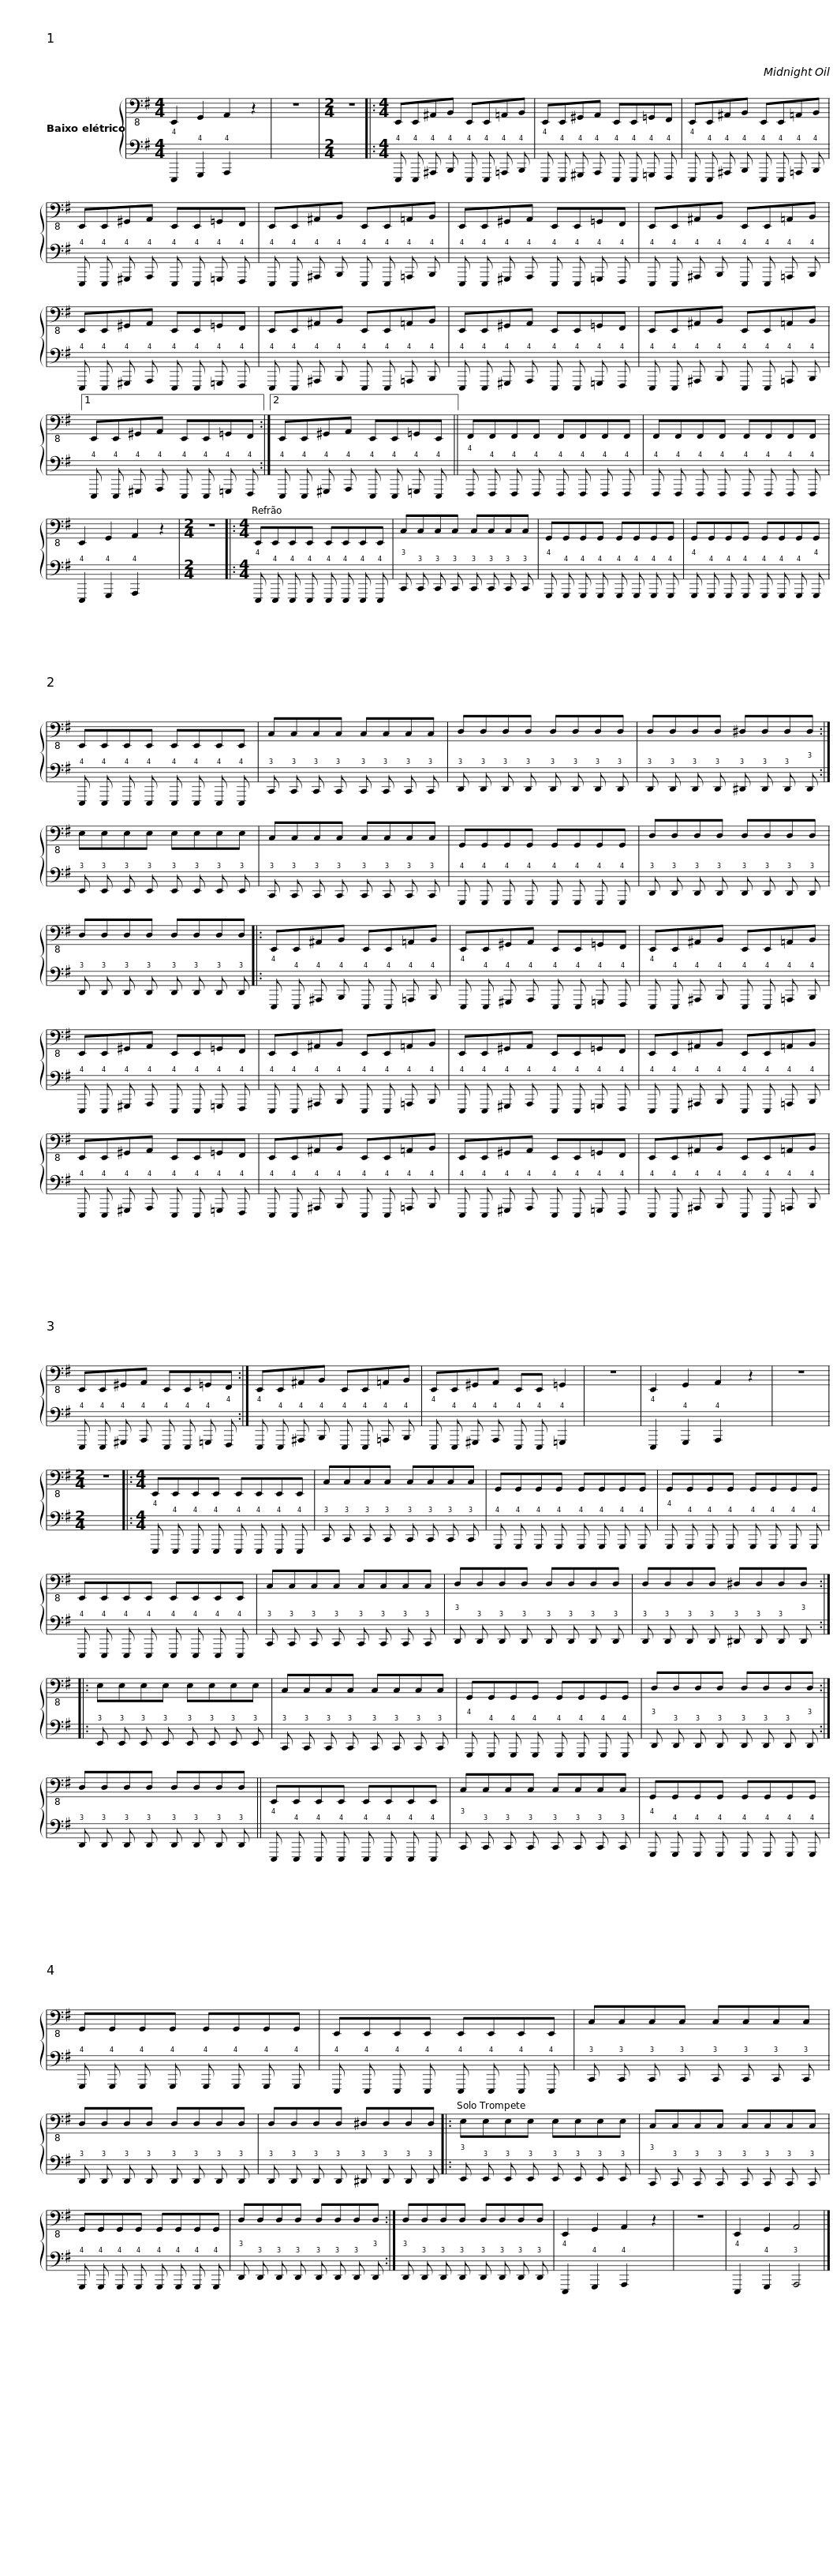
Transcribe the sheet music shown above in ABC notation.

X:1
%%score { 1 | 2 }
L:1/8
M:4/4
I:linebreak $
K:G
V:1 bass-8
V:2 tab stafflines=4 strings="E1,A1,D2,G2 nostems "
V:1
 E,,2 G,,2 A,,2 z2 | z8 |[M:2/4] z4 |:[M:4/4] E,,E,,^A,,B,, E,,E,,=A,,B,, | E,,E,,^G,,A,, E,,E,,=G,,F,, | %5
 E,,E,,^A,,B,, E,,E,,=A,,B,, |$ E,,E,,^G,,A,, E,,E,,=G,,F,, | E,,E,,^A,,B,, E,,E,,=A,,B,, | E,,E,,^G,,A,, E,,E,,=G,,F,, | E,,E,,^A,,B,, E,,E,,=A,,B,, |$ %10
 E,,E,,^G,,A,, E,,E,,=G,,F,, | E,,E,,^A,,B,, E,,E,,=A,,B,, | E,,E,,^G,,A,, E,,E,,=G,,F,, | E,,E,,^A,,B,, E,,E,,=A,,B,, |1$ E,,E,,^G,,A,, E,,E,,=G,,F,, :|2 %15
 E,,E,,^G,,A,, E,,E,,=G,,E,, || F,,F,,F,,F,, F,,F,,F,,F,, | F,,F,,F,,F,, F,,F,,F,,F,, | E,,2 G,,2 A,,2 z2 |$[M:2/4] z4 |:$ %20
[M:4/4] E,,E,,E,,E,, E,,E,,E,,E,, | C,C,C,C, C,C,C,C, | G,,G,,G,,G,, G,,G,,G,,G,, | G,,G,,G,,G,, G,,G,,G,,G,, |$ E,,E,,E,,E,, E,,E,,E,,E,, | %25
 C,C,C,C, C,C,C,C, | D,D,D,D, D,D,D,D, | D,D,D,D, ^D,D,D,D, :|$ E,E,E,E, E,E,E,E, | C,C,C,C, C,C,C,C, | %30
 G,,G,,G,,G,, G,,G,,G,,G,, | D,D,D,D, D,D,D,D, | D,D,D,D, D,D,D,D, |:$ E,,E,,^A,,B,, E,,E,,=A,,B,, | E,,E,,^G,,A,, E,,E,,=G,,F,, | %35
 E,,E,,^A,,B,, E,,E,,=A,,B,, | E,,E,,^G,,A,, E,,E,,=G,,F,, |$ E,,E,,^A,,B,, E,,E,,=A,,B,, | E,,E,,^G,,A,, E,,E,,=G,,F,, | E,,E,,^A,,B,, E,,E,,=A,,B,, | %40
 E,,E,,^G,,A,, E,,E,,=G,,F,, |$ E,,E,,^A,,B,, E,,E,,=A,,B,, | E,,E,,^G,,A,, E,,E,,=G,,F,, | E,,E,,^A,,B,, E,,E,,=A,,B,, | E,,E,,^G,,A,, E,,E,,=G,,F,, :|$ %45
 E,,E,,^A,,B,, E,,E,,=A,,B,, | E,,E,,^G,,A,, E,,E,, =G,,2 | z8 | E,,2 G,,2 A,,2 z2 | z8 | %50
[M:2/4] z4 |:$[M:4/4] E,,E,,E,,E,, E,,E,,E,,E,, | C,C,C,C, C,C,C,C, | G,,G,,G,,G,, G,,G,,G,,G,, | G,,G,,G,,G,, G,,G,,G,,G,, |$ %55
 E,,E,,E,,E,, E,,E,,E,,E,, | C,C,C,C, C,C,C,C, | D,D,D,D, D,D,D,D, | D,D,D,D, ^D,D,D,D, ::$ E,E,E,E, E,E,E,E, | %60
 C,C,C,C, C,C,C,C, | G,,G,,G,,G,, G,,G,,G,,G,, | D,D,D,D, D,D,D,D, :| D,D,D,D, D,D,D,D, ||$ E,,E,,E,,E,, E,,E,,E,,E,, | %65
 C,C,C,C, C,C,C,C, | G,,G,,G,,G,, G,,G,,G,,G,, | G,,G,,G,,G,, G,,G,,G,,G,, |$ E,,E,,E,,E,, E,,E,,E,,E,, | C,C,C,C, C,C,C,C, | %70
 D,D,D,D, D,D,D,D, | D,D,D,D, ^D,D,D,D, |:$ E,E,E,E, E,E,E,E, | C,C,C,C, C,C,C,C, | G,,G,,G,,G,, G,,G,,G,,G,, | %75
 D,D,D,D, D,D,D,D, :| D,D,D,D, D,D,D,D, |$ E,,2 G,,2 A,,2 z2 | z8 | E,,2 G,,2 A,,4 |] %80
V:2
 !4!E,,,2 !4!G,,,2 !4!A,,,2 x2 | x8 |[M:2/4] x4 |:[M:4/4] !4!E,,, !4!E,,, !4!^A,,, !4!B,,, !4!E,,, !4!E,,, !4!=A,,, !4!B,,, | !4!E,,, !4!E,,, !4!^G,,, !4!A,,, !4!E,,, !4!E,,, !4!=G,,, !4!F,,, | %5
 !4!E,,, !4!E,,, !4!^A,,, !4!B,,, !4!E,,, !4!E,,, !4!=A,,, !4!B,,, |$ !4!E,,, !4!E,,, !4!^G,,, !4!A,,, !4!E,,, !4!E,,, !4!=G,,, !4!F,,, | !4!E,,, !4!E,,, !4!^A,,, !4!B,,, !4!E,,, !4!E,,, !4!=A,,, !4!B,,, | !4!E,,, !4!E,,, !4!^G,,, !4!A,,, !4!E,,, !4!E,,, !4!=G,,, !4!F,,, | !4!E,,, !4!E,,, !4!^A,,, !4!B,,, !4!E,,, !4!E,,, !4!=A,,, !4!B,,, |$ %10
 !4!E,,, !4!E,,, !4!^G,,, !4!A,,, !4!E,,, !4!E,,, !4!=G,,, !4!F,,, | !4!E,,, !4!E,,, !4!^A,,, !4!B,,, !4!E,,, !4!E,,, !4!=A,,, !4!B,,, | !4!E,,, !4!E,,, !4!^G,,, !4!A,,, !4!E,,, !4!E,,, !4!=G,,, !4!F,,, | !4!E,,, !4!E,,, !4!^A,,, !4!B,,, !4!E,,, !4!E,,, !4!=A,,, !4!B,,, |1$ !4!E,,, !4!E,,, !4!^G,,, !4!A,,, !4!E,,, !4!E,,, !4!=G,,, !4!F,,, :|2 %15
 !4!E,,, !4!E,,, !4!^G,,, !4!A,,, !4!E,,, !4!E,,, !4!=G,,, !4!E,,, || !4!F,,, !4!F,,, !4!F,,, !4!F,,, !4!F,,, !4!F,,, !4!F,,, !4!F,,, | !4!F,,, !4!F,,, !4!F,,, !4!F,,, !4!F,,, !4!F,,, !4!F,,, !4!F,,, | !4!E,,,2 !4!G,,,2 !4!A,,,2 x2 |$[M:2/4] x4 |:$ %20
[M:4/4] !4!E,,, !4!E,,, !4!E,,, !4!E,,, !4!E,,, !4!E,,, !4!E,,, !4!E,,, | !3!C,, !3!C,, !3!C,, !3!C,, !3!C,, !3!C,, !3!C,, !3!C,, | !4!G,,, !4!G,,, !4!G,,, !4!G,,, !4!G,,, !4!G,,, !4!G,,, !4!G,,, | !4!G,,, !4!G,,, !4!G,,, !4!G,,, !4!G,,, !4!G,,, !4!G,,, !4!G,,, |$ !4!E,,, !4!E,,, !4!E,,, !4!E,,, !4!E,,, !4!E,,, !4!E,,, !4!E,,, | %25
 !3!C,, !3!C,, !3!C,, !3!C,, !3!C,, !3!C,, !3!C,, !3!C,, | !3!D,, !3!D,, !3!D,, !3!D,, !3!D,, !3!D,, !3!D,, !3!D,, | !3!D,, !3!D,, !3!D,, !3!D,, !3!^D,, !3!D,, !3!D,, !3!D,, :|$ !3!E,, !3!E,, !3!E,, !3!E,, !3!E,, !3!E,, !3!E,, !3!E,, | !3!C,, !3!C,, !3!C,, !3!C,, !3!C,, !3!C,, !3!C,, !3!C,, | %30
 !4!G,,, !4!G,,, !4!G,,, !4!G,,, !4!G,,, !4!G,,, !4!G,,, !4!G,,, | !3!D,, !3!D,, !3!D,, !3!D,, !3!D,, !3!D,, !3!D,, !3!D,, | !3!D,, !3!D,, !3!D,, !3!D,, !3!D,, !3!D,, !3!D,, !3!D,, |:$ !4!E,,, !4!E,,, !4!^A,,, !4!B,,, !4!E,,, !4!E,,, !4!=A,,, !4!B,,, | !4!E,,, !4!E,,, !4!^G,,, !4!A,,, !4!E,,, !4!E,,, !4!=G,,, !4!F,,, | %35
 !4!E,,, !4!E,,, !4!^A,,, !4!B,,, !4!E,,, !4!E,,, !4!=A,,, !4!B,,, | !4!E,,, !4!E,,, !4!^G,,, !4!A,,, !4!E,,, !4!E,,, !4!=G,,, !4!F,,, |$ !4!E,,, !4!E,,, !4!^A,,, !4!B,,, !4!E,,, !4!E,,, !4!=A,,, !4!B,,, | !4!E,,, !4!E,,, !4!^G,,, !4!A,,, !4!E,,, !4!E,,, !4!=G,,, !4!F,,, | !4!E,,, !4!E,,, !4!^A,,, !4!B,,, !4!E,,, !4!E,,, !4!=A,,, !4!B,,, | %40
 !4!E,,, !4!E,,, !4!^G,,, !4!A,,, !4!E,,, !4!E,,, !4!=G,,, !4!F,,, |$ !4!E,,, !4!E,,, !4!^A,,, !4!B,,, !4!E,,, !4!E,,, !4!=A,,, !4!B,,, | !4!E,,, !4!E,,, !4!^G,,, !4!A,,, !4!E,,, !4!E,,, !4!=G,,, !4!F,,, | !4!E,,, !4!E,,, !4!^A,,, !4!B,,, !4!E,,, !4!E,,, !4!=A,,, !4!B,,, | !4!E,,, !4!E,,, !4!^G,,, !4!A,,, !4!E,,, !4!E,,, !4!=G,,, !4!F,,, :|$ %45
 !4!E,,, !4!E,,, !4!^A,,, !4!B,,, !4!E,,, !4!E,,, !4!=A,,, !4!B,,, | !4!E,,, !4!E,,, !4!^G,,, !4!A,,, !4!E,,, !4!E,,, !4!=G,,,2 | x8 | !4!E,,,2 !4!G,,,2 !4!A,,,2 x2 | x8 | %50
[M:2/4] x4 |:$[M:4/4] !4!E,,, !4!E,,, !4!E,,, !4!E,,, !4!E,,, !4!E,,, !4!E,,, !4!E,,, | !3!C,, !3!C,, !3!C,, !3!C,, !3!C,, !3!C,, !3!C,, !3!C,, | !4!G,,, !4!G,,, !4!G,,, !4!G,,, !4!G,,, !4!G,,, !4!G,,, !4!G,,, | !4!G,,, !4!G,,, !4!G,,, !4!G,,, !4!G,,, !4!G,,, !4!G,,, !4!G,,, |$ %55
 !4!E,,, !4!E,,, !4!E,,, !4!E,,, !4!E,,, !4!E,,, !4!E,,, !4!E,,, | !3!C,, !3!C,, !3!C,, !3!C,, !3!C,, !3!C,, !3!C,, !3!C,, | !3!D,, !3!D,, !3!D,, !3!D,, !3!D,, !3!D,, !3!D,, !3!D,, | !3!D,, !3!D,, !3!D,, !3!D,, !3!^D,, !3!D,, !3!D,, !3!D,, ::$ !3!E,, !3!E,, !3!E,, !3!E,, !3!E,, !3!E,, !3!E,, !3!E,, | %60
 !3!C,, !3!C,, !3!C,, !3!C,, !3!C,, !3!C,, !3!C,, !3!C,, | !4!G,,, !4!G,,, !4!G,,, !4!G,,, !4!G,,, !4!G,,, !4!G,,, !4!G,,, | !3!D,, !3!D,, !3!D,, !3!D,, !3!D,, !3!D,, !3!D,, !3!D,, :| !3!D,, !3!D,, !3!D,, !3!D,, !3!D,, !3!D,, !3!D,, !3!D,, ||$ !4!E,,, !4!E,,, !4!E,,, !4!E,,, !4!E,,, !4!E,,, !4!E,,, !4!E,,, | %65
 !3!C,, !3!C,, !3!C,, !3!C,, !3!C,, !3!C,, !3!C,, !3!C,, | !4!G,,, !4!G,,, !4!G,,, !4!G,,, !4!G,,, !4!G,,, !4!G,,, !4!G,,, | !4!G,,, !4!G,,, !4!G,,, !4!G,,, !4!G,,, !4!G,,, !4!G,,, !4!G,,, |$ !4!E,,, !4!E,,, !4!E,,, !4!E,,, !4!E,,, !4!E,,, !4!E,,, !4!E,,, | !3!C,, !3!C,, !3!C,, !3!C,, !3!C,, !3!C,, !3!C,, !3!C,, | %70
 !3!D,, !3!D,, !3!D,, !3!D,, !3!D,, !3!D,, !3!D,, !3!D,, | !3!D,, !3!D,, !3!D,, !3!D,, !3!^D,, !3!D,, !3!D,, !3!D,, |:$ !3!E,, !3!E,, !3!E,, !3!E,, !3!E,, !3!E,, !3!E,, !3!E,, | !3!C,, !3!C,, !3!C,, !3!C,, !3!C,, !3!C,, !3!C,, !3!C,, | !4!G,,, !4!G,,, !4!G,,, !4!G,,, !4!G,,, !4!G,,, !4!G,,, !4!G,,, | %75
 !3!D,, !3!D,, !3!D,, !3!D,, !3!D,, !3!D,, !3!D,, !3!D,, :| !3!D,, !3!D,, !3!D,, !3!D,, !3!D,, !3!D,, !3!D,, !3!D,, |$ !4!E,,,2 !4!G,,,2 !4!A,,,2 x2 | x8 | !4!E,,,2 !4!G,,,2 !3!A,,,4 |] %80
